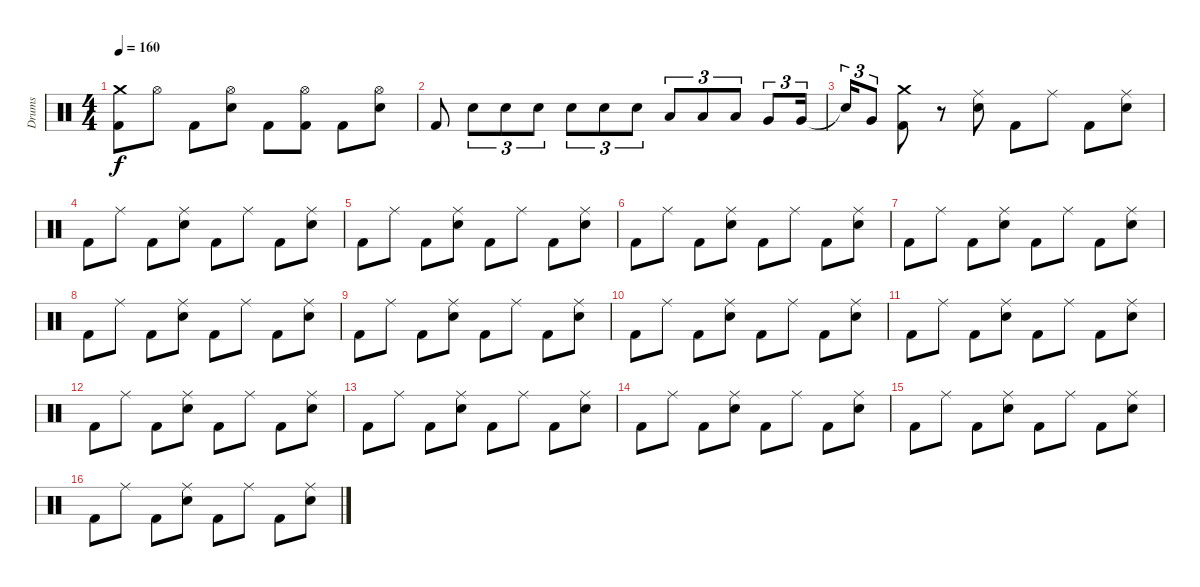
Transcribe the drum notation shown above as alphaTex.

\track ("Drums" "Drums") {instrument percussion}
\staff {score}
\articulation defaults
\ts (4 4)
\tempo 160
\clef neutral
\ks c
("Crash medium (hit)" "Kick (hit) 2").8{dy f} "Hi-Hat (open)".8 "Kick (hit) 2".8 ("Hi-Hat (open)" "Electric Snare (hit)").8 "Kick (hit) 2".8 ("Hi-Hat (open)" "Kick (hit) 2").8 "Kick (hit) 2".8 ("Hi-Hat (open)" "Electric Snare (hit)").8 |
"Kick (hit) 2".8 "Electric Snare (hit)".8{tu (3 2)} "Electric Snare (hit)".8{tu (3 2)} "Electric Snare (hit)".8{tu (3 2)} "Electric Snare (hit)".8{tu (3 2)} "Electric Snare (hit)".8{tu (3 2)} "Electric Snare (hit)".8{tu (3 2)} "Low Tom (hit)".8{tu (3 2)} "Low Tom (hit)".8{tu (3 2)} "Low Tom (hit)".8{tu (3 2)} "Very Low Tom (hit)".8{tu (3 2)} "Very Low Tom (hit)".16{tu (3 2)} |
\section ("" "")
"Snare (hit)"{t}.16{tu (3 2)} "Very Low Tom (hit)".8{tu (3 2)} ("Crash medium (hit)" "Kick (hit) 2").8 r.8 ("Ride (middle)" "Electric Snare (hit)").8 "Kick (hit) 2".8 "Ride (middle)".8 "Kick (hit) 2".8 ("Ride (middle)" "Electric Snare (hit)").8 |
"Kick (hit) 2".8 "Ride (middle)".8 "Kick (hit) 2".8 ("Ride (middle)" "Electric Snare (hit)").8 "Kick (hit) 2".8 "Ride (middle)".8 "Kick (hit) 2".8 ("Ride (middle)" "Electric Snare (hit)").8 |
"Kick (hit) 2".8 "Ride (middle)".8 "Kick (hit) 2".8 ("Ride (middle)" "Electric Snare (hit)").8 "Kick (hit) 2".8 "Ride (middle)".8 "Kick (hit) 2".8 ("Ride (middle)" "Electric Snare (hit)").8 |
"Kick (hit) 2".8 "Ride (middle)".8 "Kick (hit) 2".8 ("Ride (middle)" "Electric Snare (hit)").8 "Kick (hit) 2".8 "Ride (middle)".8 "Kick (hit) 2".8 ("Ride (middle)" "Electric Snare (hit)").8 |
"Kick (hit) 2".8 "Ride (middle)".8 "Kick (hit) 2".8 ("Ride (middle)" "Electric Snare (hit)").8 "Kick (hit) 2".8 "Ride (middle)".8 "Kick (hit) 2".8 ("Ride (middle)" "Electric Snare (hit)").8 |
"Kick (hit) 2".8 "Ride (middle)".8 "Kick (hit) 2".8 ("Ride (middle)" "Electric Snare (hit)").8 "Kick (hit) 2".8 "Ride (middle)".8 "Kick (hit) 2".8 ("Ride (middle)" "Electric Snare (hit)").8 |
"Kick (hit) 2".8 "Ride (middle)".8 "Kick (hit) 2".8 ("Ride (middle)" "Electric Snare (hit)").8 "Kick (hit) 2".8 "Ride (middle)".8 "Kick (hit) 2".8 ("Ride (middle)" "Electric Snare (hit)").8 |
"Kick (hit) 2".8 "Ride (middle)".8 "Kick (hit) 2".8 ("Ride (middle)" "Electric Snare (hit)").8 "Kick (hit) 2".8 "Ride (middle)".8 "Kick (hit) 2".8 ("Ride (middle)" "Electric Snare (hit)").8 |
"Kick (hit) 2".8 "Ride (middle)".8 "Kick (hit) 2".8 ("Ride (middle)" "Electric Snare (hit)").8 "Kick (hit) 2".8 "Ride (middle)".8 "Kick (hit) 2".8 ("Ride (middle)" "Electric Snare (hit)").8 |
"Kick (hit) 2".8 "Ride (middle)".8 "Kick (hit) 2".8 ("Ride (middle)" "Electric Snare (hit)").8 "Kick (hit) 2".8 "Ride (middle)".8 "Kick (hit) 2".8 ("Ride (middle)" "Electric Snare (hit)").8 |
"Kick (hit) 2".8 "Ride (middle)".8 "Kick (hit) 2".8 ("Ride (middle)" "Electric Snare (hit)").8 "Kick (hit) 2".8 "Ride (middle)".8 "Kick (hit) 2".8 ("Ride (middle)" "Electric Snare (hit)").8 |
"Kick (hit) 2".8 "Ride (middle)".8 "Kick (hit) 2".8 ("Ride (middle)" "Electric Snare (hit)").8 "Kick (hit) 2".8 "Ride (middle)".8 "Kick (hit) 2".8 ("Ride (middle)" "Electric Snare (hit)").8 |
"Kick (hit) 2".8 "Ride (middle)".8 "Kick (hit) 2".8 ("Ride (middle)" "Electric Snare (hit)").8 "Kick (hit) 2".8 "Ride (middle)".8 "Kick (hit) 2".8 ("Ride (middle)" "Electric Snare (hit)").8 |
"Kick (hit) 2".8 "Ride (middle)".8 "Kick (hit) 2".8 ("Ride (middle)" "Electric Snare (hit)").8 "Kick (hit) 2".8 "Ride (middle)".8 "Kick (hit) 2".8 ("Ride (middle)" "Electric Snare (hit)").8
